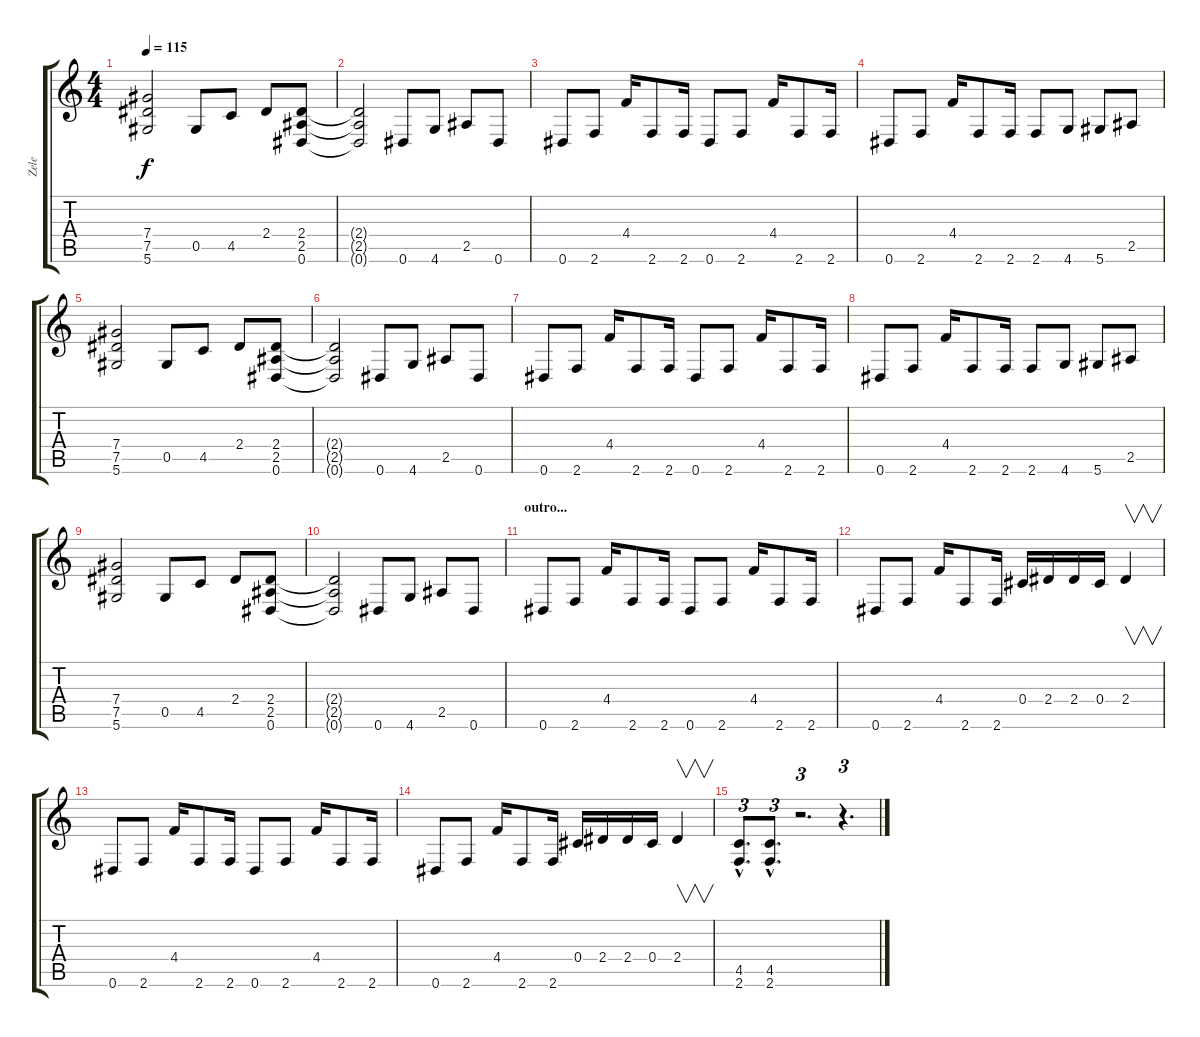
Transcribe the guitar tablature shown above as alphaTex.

\track ("Zele" "Zele") {instrument distortionguitar}
\staff {score tabs}
\tuning (Eb4 Bb3 Gb3 Db3 Ab2 Eb2) {hide}
\ts (4 4)
\tempo 115
\clef g2
\ks c
(7.4 7.5 5.6).2{dy f} 0.5.8 4.5.8 2.4.8 (2.4 2.5 0.6).8 |
(2.4{t} 2.5{t} 0.6{t}).2 0.6.8 4.6.8 2.5.8 0.6.8 |
0.6.8 2.6.8 4.4.16 2.6.8 2.6.16 0.6.8 2.6.8 4.4.16 2.6.8 2.6.16 |
0.6.8 2.6.8 4.4.16 2.6.8 2.6.16 2.6.8 4.6.8 5.6.8 2.5.8 |
(7.4 7.5 5.6).2 0.5.8 4.5.8 2.4.8 (2.4 2.5 0.6).8 |
(2.4{t} 2.5{t} 0.6{t}).2 0.6.8 4.6.8 2.5.8 0.6.8 |
0.6.8 2.6.8 4.4.16 2.6.8 2.6.16 0.6.8 2.6.8 4.4.16 2.6.8 2.6.16 |
0.6.8 2.6.8 4.4.16 2.6.8 2.6.16 2.6.8 4.6.8 5.6.8 2.5.8 |
(7.4 7.5 5.6).2 0.5.8 4.5.8 2.4.8 (2.4 2.5 0.6).8 |
(2.4{t} 2.5{t} 0.6{t}).2 0.6.8 4.6.8 2.5.8 0.6.8 |
\section ("" "outro...")
0.6.8 2.6.8 4.4.16 2.6.8 2.6.16 0.6.8 2.6.8 4.4.16 2.6.8 2.6.16 |
0.6.8 2.6.8 4.4.16 2.6.8 2.6.16 0.4.16 2.4.16 2.4.16 0.4.16 2.4.4{v} |
0.6.8 2.6.8 4.4.16 2.6.8 2.6.16 0.6.8 2.6.8 4.4.16 2.6.8 2.6.16 |
0.6.8 2.6.8 4.4.16 2.6.8 2.6.16 0.4.16 2.4.16 2.4.16 0.4.16 2.4.4{v} |
(4.5{hac} 2.6{hac}).8{d tu (3 2)} (4.5{hac} 2.6{hac}).8{d tu (3 2)} r.2{d tu (3 2)} r.4{d tu (3 2)}
